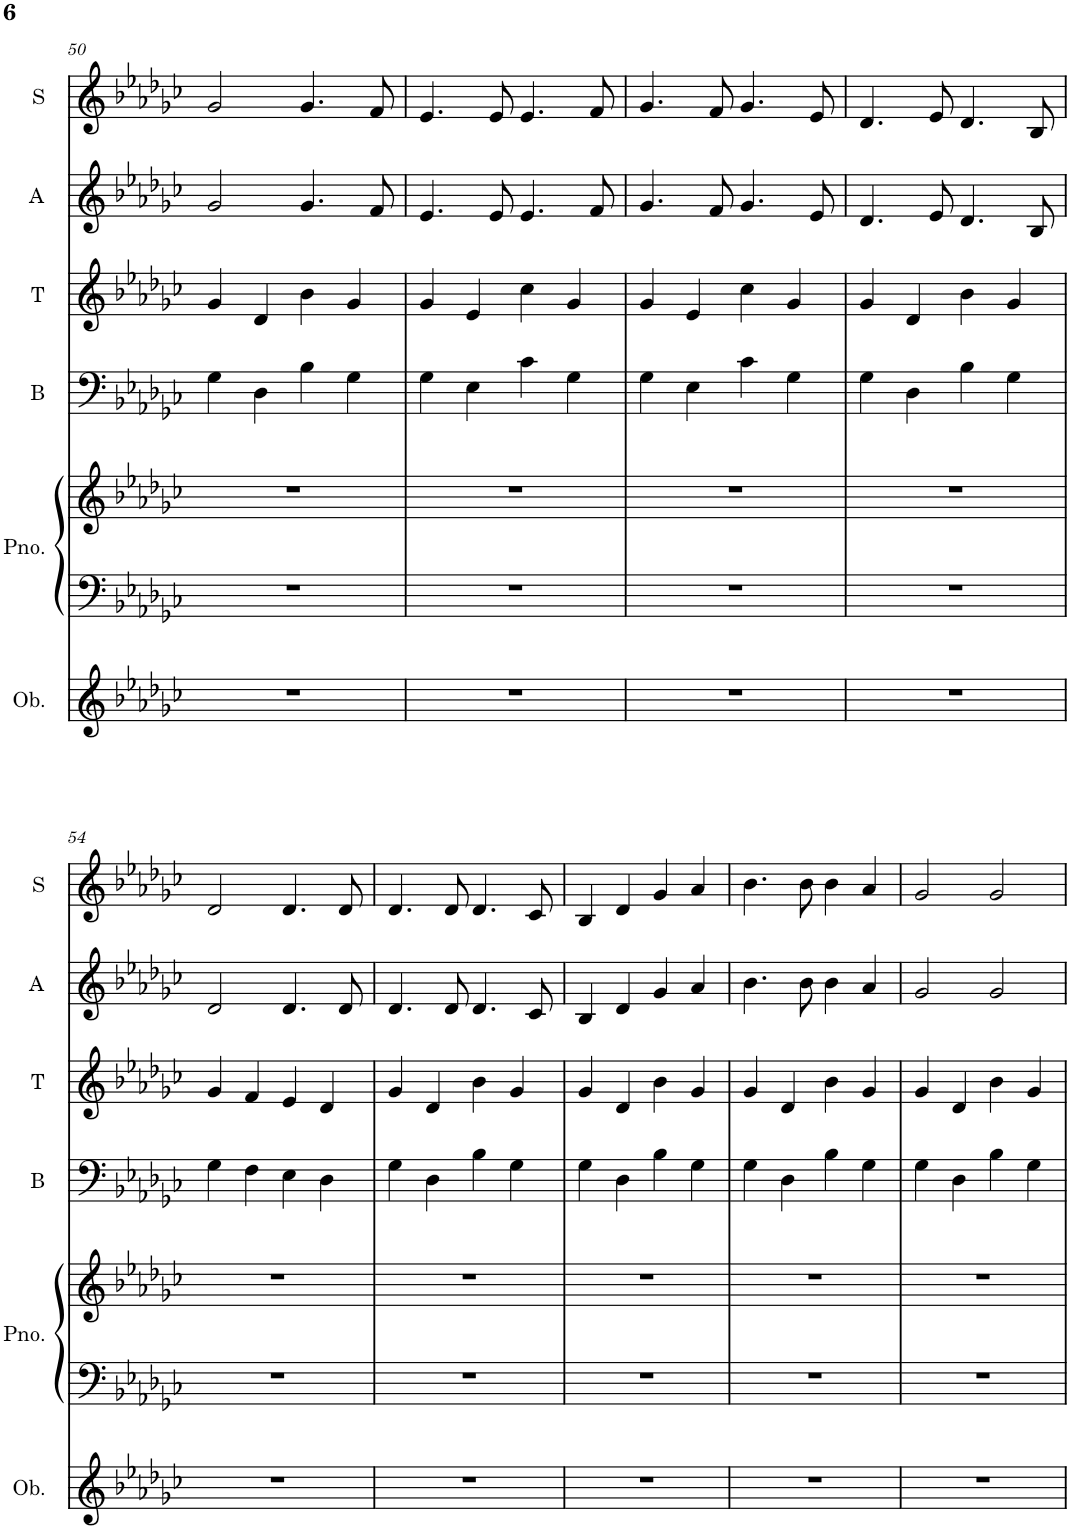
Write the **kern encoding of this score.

**kern	**kern	**kern	**kern	**kern	**kern	**kern
*part6	*part5	*part5	*part4	*part3	*part2	*part1
*staff7	*staff6	*staff5	*staff4	*staff3	*staff2	*staff1
*I"Oboe	*I"Piano	*	*I"Bass	*I"Tenor	*I"Alto	*I"Soprano
*I'Ob.	*I'Pno.	*	*I'B	*I'T	*I'A	*I'S
!!LO:PB:g=z
*clefG2	*clefF4	*clefG2	*clefF4	*clefG2	*clefG2	*clefG2
*k[b-e-a-d-g-c-]	*k[b-e-a-d-g-c-]	*k[b-e-a-d-g-c-]	*k[b-e-a-d-g-c-]	*k[b-e-a-d-g-c-]	*k[b-e-a-d-g-c-]	*k[b-e-a-d-g-c-]
*M4/4	*M4/4	*M4/4	*M4/4	*M4/4	*M4/4	*M4/4
=50	=50	=50	=50	=50	=50	=50
1r	1r	1r	4G-\	4g-/	2g-/	2g-/
.	.	.	4D-\	4d-/	.	.
.	.	.	4B-\	4b-\	4.g-/	4.g-/
.	.	.	4G-\	4g-/	.	.
.	.	.	.	.	8f/	8f/
=51	=51	=51	=51	=51	=51	=51
1r	1r	1r	4G-\	4g-/	4.e-/	4.e-/
.	.	.	4E-\	4e-/	.	.
.	.	.	.	.	8e-/	8e-/
.	.	.	4c-\	4cc-\	4.e-/	4.e-/
.	.	.	4G-\	4g-/	.	.
.	.	.	.	.	8f/	8f/
=52	=52	=52	=52	=52	=52	=52
1r	1r	1r	4G-\	4g-/	4.g-/	4.g-/
.	.	.	4E-\	4e-/	.	.
.	.	.	.	.	8f/	8f/
.	.	.	4c-\	4cc-\	4.g-/	4.g-/
.	.	.	4G-\	4g-/	.	.
.	.	.	.	.	8e-/	8e-/
=53	=53	=53	=53	=53	=53	=53
1r	1r	1r	4G-\	4g-/	4.d-/	4.d-/
.	.	.	4D-\	4d-/	.	.
.	.	.	.	.	8e-/	8e-/
.	.	.	4B-\	4b-\	4.d-/	4.d-/
.	.	.	4G-\	4g-/	.	.
.	.	.	.	.	8B-/	8B-/
!!LO:LB:g=z
=54	=54	=54	=54	=54	=54	=54
1r	1r	1r	4G-\	4g-/	2d-/	2d-/
.	.	.	4F\	4f/	.	.
.	.	.	4E-\	4e-/	4.d-/	4.d-/
.	.	.	4D-\	4d-/	.	.
.	.	.	.	.	8d-/	8d-/
=55	=55	=55	=55	=55	=55	=55
1r	1r	1r	4G-\	4g-/	4.d-/	4.d-/
.	.	.	4D-\	4d-/	.	.
.	.	.	.	.	8d-/	8d-/
.	.	.	4B-\	4b-\	4.d-/	4.d-/
.	.	.	4G-\	4g-/	.	.
.	.	.	.	.	8c-/	8c-/
=56	=56	=56	=56	=56	=56	=56
1r	1r	1r	4G-\	4g-/	4B-/	4B-/
.	.	.	4D-\	4d-/	4d-/	4d-/
.	.	.	4B-\	4b-\	4g-/	4g-/
.	.	.	4G-\	4g-/	4a-/	4a-/
=57	=57	=57	=57	=57	=57	=57
1r	1r	1r	4G-\	4g-/	4.b-\	4.b-\
.	.	.	4D-\	4d-/	.	.
.	.	.	.	.	8b-\	8b-\
.	.	.	4B-\	4b-\	4b-\	4b-\
.	.	.	4G-\	4g-/	4a-/	4a-/
=58	=58	=58	=58	=58	=58	=58
1r	1r	1r	4G-\	4g-/	2g-/	2g-/
.	.	.	4D-\	4d-/	.	.
.	.	.	4B-\	4b-\	2g-/	2g-/
.	.	.	4G-\	4g-/	.	.
=	=	=	=	=	=	=
*-	*-	*-	*-	*-	*-	*-
